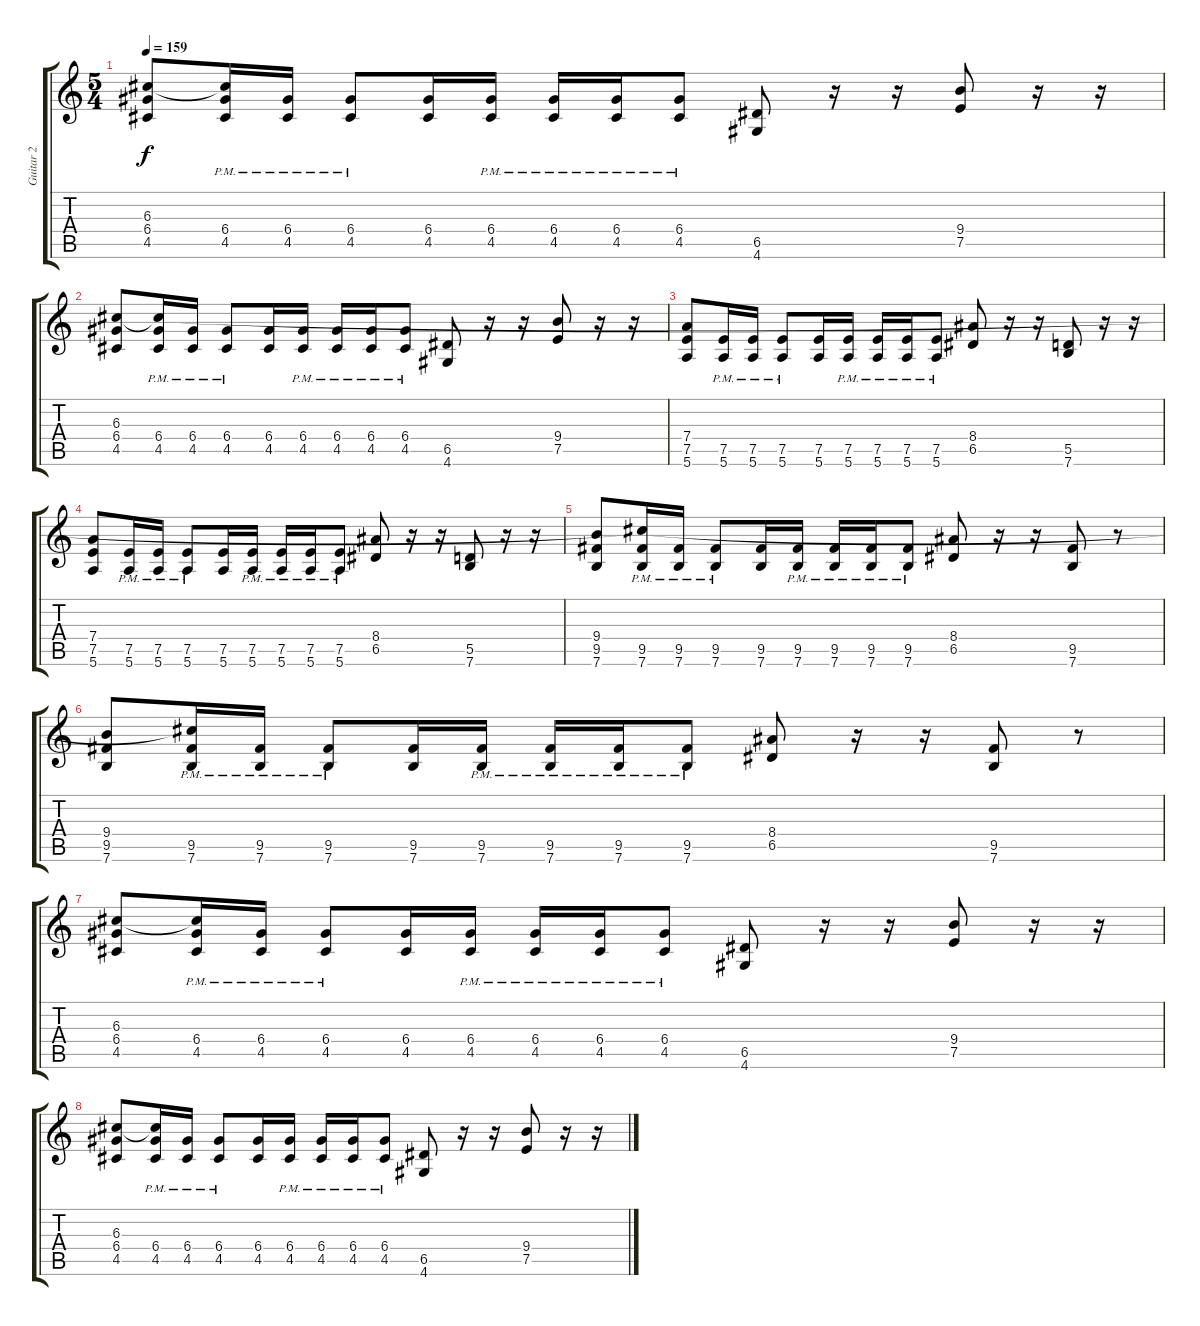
\track ("Guitar 2" "Guitar 2") {instrument distortionguitar}
\staff {score tabs}
\tuning (E4 B3 G3 D3 A2 E2) {hide}
\ts (5 4)
\tempo 159
\clef g2
\ks c
(6.3 6.4 4.5).8{dy f} (6.3{t} 6.4{pm} 4.5{pm}).16 (6.4{pm} 4.5{pm}).16 (6.4{pm} 4.5{pm}).8 (6.4 4.5).16 (6.4{pm} 4.5{pm}).16 (6.4{pm} 4.5{pm}).16 (6.4{pm} 4.5{pm}).16 (6.4{pm} 4.5{pm}).8 (6.5 4.6).8 r.16 r.16 (9.4 7.5).8 r.16 r.16 |
(6.3 6.4 4.5).8 (6.3{t} 6.4{pm} 4.5{pm}).16 (6.4{pm} 4.5{pm}).16 (6.4{pm} 4.5{pm}).8 (6.4 4.5).16 (6.4{pm} 4.5{pm}).16 (6.4{pm} 4.5{pm}).16 (6.4{pm} 4.5{pm}).16 (6.4{pm} 4.5{pm}).8 (6.5 4.6).8 r.16 r.16 (9.4 7.5).8 r.16 r.16 |
(7.4 7.5 5.6).8 (7.5{pm} 5.6{pm}).16 (7.5{pm} 5.6{pm}).16 (7.5{pm} 5.6{pm}).8 (7.5 5.6).16 (7.5{pm} 5.6{pm}).16 (7.5{pm} 5.6{pm}).16 (7.5{pm} 5.6{pm}).16 (7.5{pm} 5.6{pm}).8 (8.4 6.5).8 r.16 r.16 (5.5 7.6).8 r.16 r.16 |
(7.4 7.5 5.6).8 (7.5{pm} 5.6{pm}).16 (7.5{pm} 5.6{pm}).16 (7.5{pm} 5.6).8 (7.5 5.6).16 (7.5{pm} 5.6{pm}).16 (7.5{pm} 5.6{pm}).16 (7.5{pm} 5.6{pm}).16 (7.5{pm} 5.6{pm}).8 (8.4 6.5).8 r.16 r.16 (5.5 7.6).8 r.16 r.16 |
(9.4 9.5 7.6).8 (6.3{t} 9.5{pm} 7.6{pm}).16 (9.5{pm} 7.6{pm}).16 (9.5{pm} 7.6{pm}).8 (9.5 7.6).16 (9.5{pm} 7.6{pm}).16 (9.5{pm} 7.6{pm}).16 (9.5{pm} 7.6).16 (9.5{pm} 7.6{pm}).8 (8.4 6.5).8 r.16 r.16 (9.5 7.6).8 r.8 |
(9.4 9.5 7.6).8 (6.3{t} 9.5{pm} 7.6{pm}).16 (9.5{pm} 7.6{pm}).16 (9.5{pm} 7.6{pm}).8 (9.5 7.6).16 (9.5{pm} 7.6{pm}).16 (9.5{pm} 7.6{pm}).16 (9.5{pm} 7.6).16 (9.5{pm} 7.6{pm}).8 (8.4 6.5).8 r.16 r.16 (9.5 7.6).8 r.8 |
(6.3 6.4 4.5).8 (6.3{t} 6.4{pm} 4.5{pm}).16 (6.4{pm} 4.5{pm}).16 (6.4{pm} 4.5{pm}).8 (6.4 4.5).16 (6.4{pm} 4.5{pm}).16 (6.4{pm} 4.5{pm}).16 (6.4{pm} 4.5{pm}).16 (6.4{pm} 4.5{pm}).8 (6.5 4.6).8 r.16 r.16 (9.4 7.5).8 r.16 r.16 |
(6.3 6.4 4.5).8 (6.3{t} 6.4{pm} 4.5{pm}).16 (6.4{pm} 4.5{pm}).16 (6.4{pm} 4.5{pm}).8 (6.4 4.5).16 (6.4{pm} 4.5{pm}).16 (6.4{pm} 4.5{pm}).16 (6.4{pm} 4.5{pm}).16 (6.4{pm} 4.5{pm}).8 (6.5 4.6).8 r.16 r.16 (9.4 7.5).8 r.16 r.16
